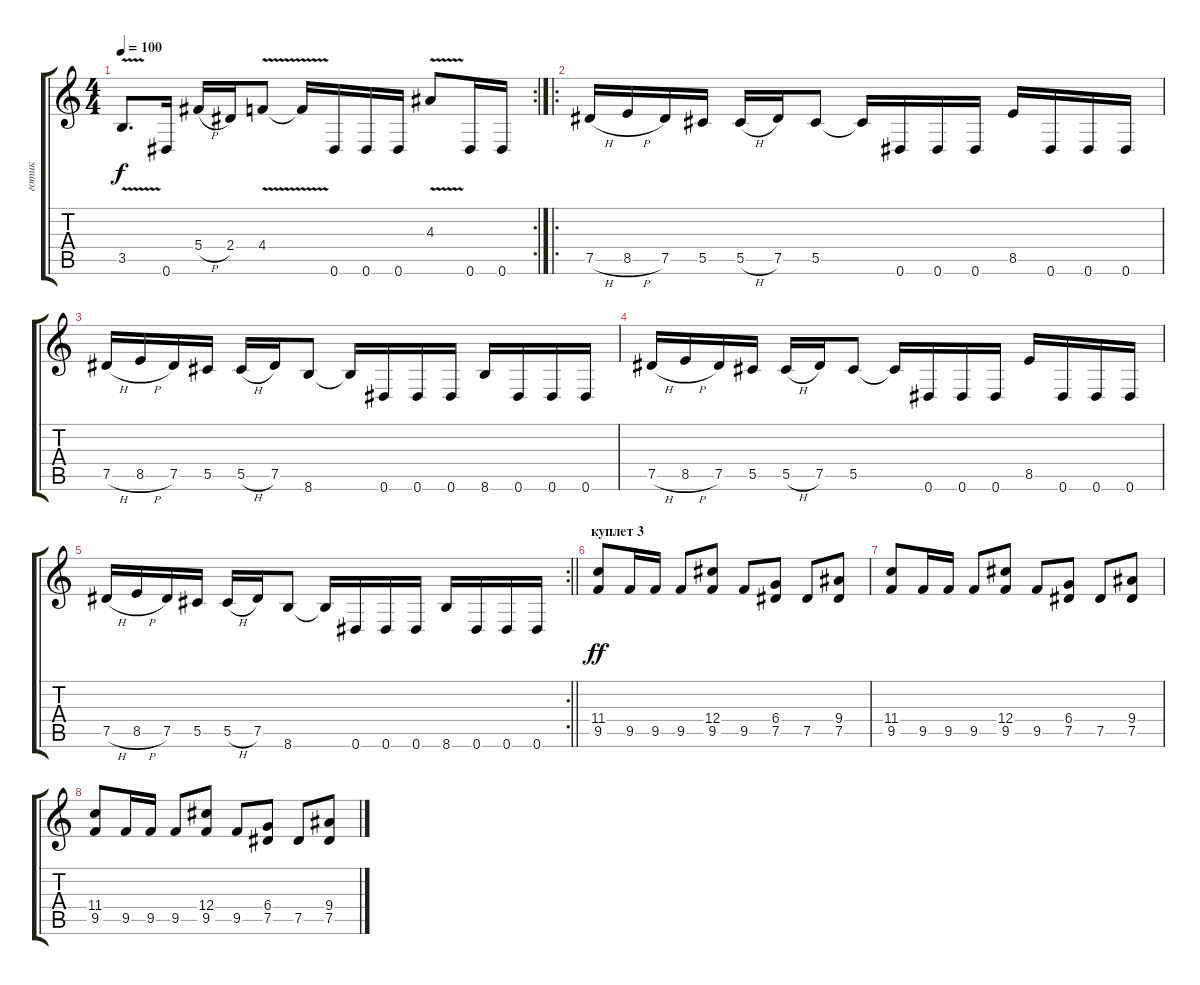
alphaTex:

\track ("готик" "готик") {instrument distortionguitar}
\staff {score tabs}
\tuning (Eb4 Bb3 Gb3 Db3 Ab2 Eb2) {hide}
\rc 2
\ts (4 4)
\tempo 100
\clef g2
\ks c
3.5{v}.8{d dy f} 0.6.16 5.4{h}.16 2.4.16 4.4{v}.8 4.4{t}.16 0.6.16 0.6.16 0.6.16 4.3{v}.8 0.6.16 0.6.16 |
\ro
7.5{h}.16 8.5{h}.16 7.5.16 5.5.16 5.5{h}.16 7.5.16 5.5.8 5.5{t}.16 0.6.16 0.6.16 0.6.16 8.5.16 0.6.16 0.6.16 0.6.16 |
7.5{h}.16 8.5{h}.16 7.5.16 5.5.16 5.5{h}.16 7.5.16 8.6.8 8.6{t}.16 0.6.16 0.6.16 0.6.16 8.6.16 0.6.16 0.6.16 0.6.16 |
7.5{h}.16 8.5{h}.16 7.5.16 5.5.16 5.5{h}.16 7.5.16 5.5.8 5.5{t}.16 0.6.16 0.6.16 0.6.16 8.5.16 0.6.16 0.6.16 0.6.16 |
\rc 2
\barLineRight lightlight
7.5{h}.16 8.5{h}.16 7.5.16 5.5.16 5.5{h}.16 7.5.16 8.6.8 8.6{t}.16 0.6.16 0.6.16 0.6.16 8.6.16 0.6.16 0.6.16 0.6.16 |
\section ("" "куплет 3")
(11.4 9.5).8{dy ff} 9.5.16 9.5.16 9.5.8 (12.4 9.5).8 9.5.8 (6.4 7.5).8 7.5.8 (9.4 7.5).8 |
(11.4 9.5).8 9.5.16 9.5.16 9.5.8 (12.4 9.5).8 9.5.8 (6.4 7.5).8 7.5.8 (9.4 7.5).8 |
(11.4 9.5).8 9.5.16 9.5.16 9.5.8 (12.4 9.5).8 9.5.8 (6.4 7.5).8 7.5.8 (9.4 7.5).8
